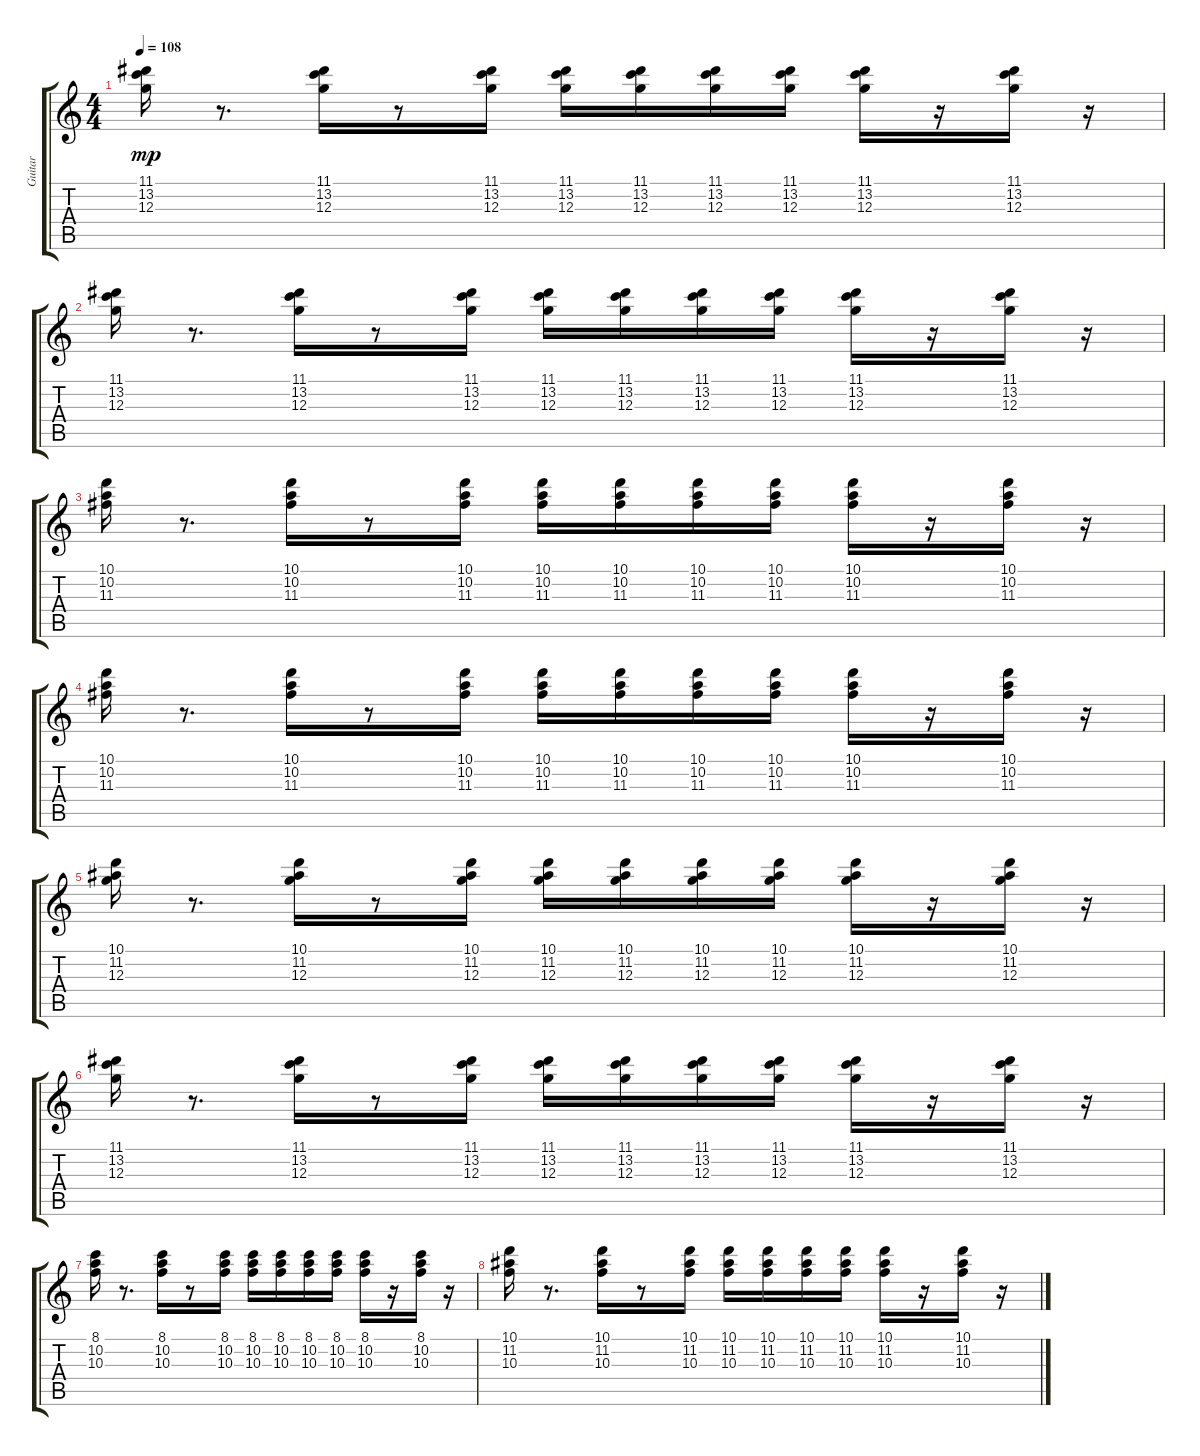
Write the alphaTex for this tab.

\track ("Guitar" "Guitar") {instrument electricguitarmuted}
\staff {score tabs}
\tuning (E4 B3 G3 D3 A2 E2) {hide}
\ts (4 4)
\tempo 108
\clef g2
\ks c
(11.1 13.2 12.3).16{dy mp balance 5} r.8{d} (11.1 13.2 12.3).16 r.8 (11.1 13.2 12.3).16 (11.1 13.2 12.3).16{balance 11} (11.1 13.2 12.3).16 (11.1 13.2 12.3).16 (11.1 13.2 12.3).16{balance 4} (11.1 13.2 12.3).16 r.16 (11.1 13.2 12.3).16{balance 8} r.16 |
(11.1 13.2 12.3).16{balance 5} r.8{d} (11.1 13.2 12.3).16 r.8 (11.1 13.2 12.3).16 (11.1 13.2 12.3).16{balance 11} (11.1 13.2 12.3).16 (11.1 13.2 12.3).16 (11.1 13.2 12.3).16{balance 4} (11.1 13.2 12.3).16 r.16 (11.1 13.2 12.3).16{balance 8} r.16 |
(10.1 10.2 11.3).16{balance 5} r.8{d} (10.1 10.2 11.3).16 r.8 (10.1 10.2 11.3).16 (10.1 10.2 11.3).16{balance 11} (10.1 10.2 11.3).16 (10.1 10.2 11.3).16 (10.1 10.2 11.3).16{balance 4} (10.1 10.2 11.3).16 r.16 (10.1 10.2 11.3).16{balance 8} r.16 |
(10.1 10.2 11.3).16{balance 5} r.8{d} (10.1 10.2 11.3).16 r.8 (10.1 10.2 11.3).16 (10.1 10.2 11.3).16{balance 11} (10.1 10.2 11.3).16 (10.1 10.2 11.3).16 (10.1 10.2 11.3).16{balance 4} (10.1 10.2 11.3).16 r.16 (10.1 10.2 11.3).16{balance 8} r.16 |
(10.1 11.2 12.3).16{balance 5} r.8{d} (10.1 11.2 12.3).16 r.8 (10.1 11.2 12.3).16 (10.1 11.2 12.3).16{balance 11} (10.1 11.2 12.3).16 (10.1 11.2 12.3).16 (10.1 11.2 12.3).16{balance 4} (10.1 11.2 12.3).16 r.16 (10.1 11.2 12.3).16{balance 8} r.16 |
(11.1 13.2 12.3).16{balance 5} r.8{d} (11.1 13.2 12.3).16 r.8 (11.1 13.2 12.3).16 (11.1 13.2 12.3).16{balance 11} (11.1 13.2 12.3).16 (11.1 13.2 12.3).16 (11.1 13.2 12.3).16{balance 4} (11.1 13.2 12.3).16 r.16 (11.1 13.2 12.3).16{balance 8} r.16 |
(8.1 10.2 10.3).16{balance 5} r.8{d} (8.1 10.2 10.3).16 r.8 (8.1 10.2 10.3).16 (8.1 10.2 10.3).16{balance 11} (8.1 10.2 10.3).16 (8.1 10.2 10.3).16 (8.1 10.2 10.3).16 (8.1 10.2 10.3).16{balance 4} r.16 (8.1 10.2 10.3).16{balance 8} r.16 |
(10.1 11.2 10.3).16{balance 5} r.8{d} (10.1 11.2 10.3).16 r.8 (10.1 11.2 10.3).16 (10.1 11.2 10.3).16{balance 11} (10.1 11.2 10.3).16 (10.1 11.2 10.3).16 (10.1 11.2 10.3).16{balance 4} (10.1 11.2 10.3).16 r.16 (10.1 11.2 10.3).16{balance 8} r.16
